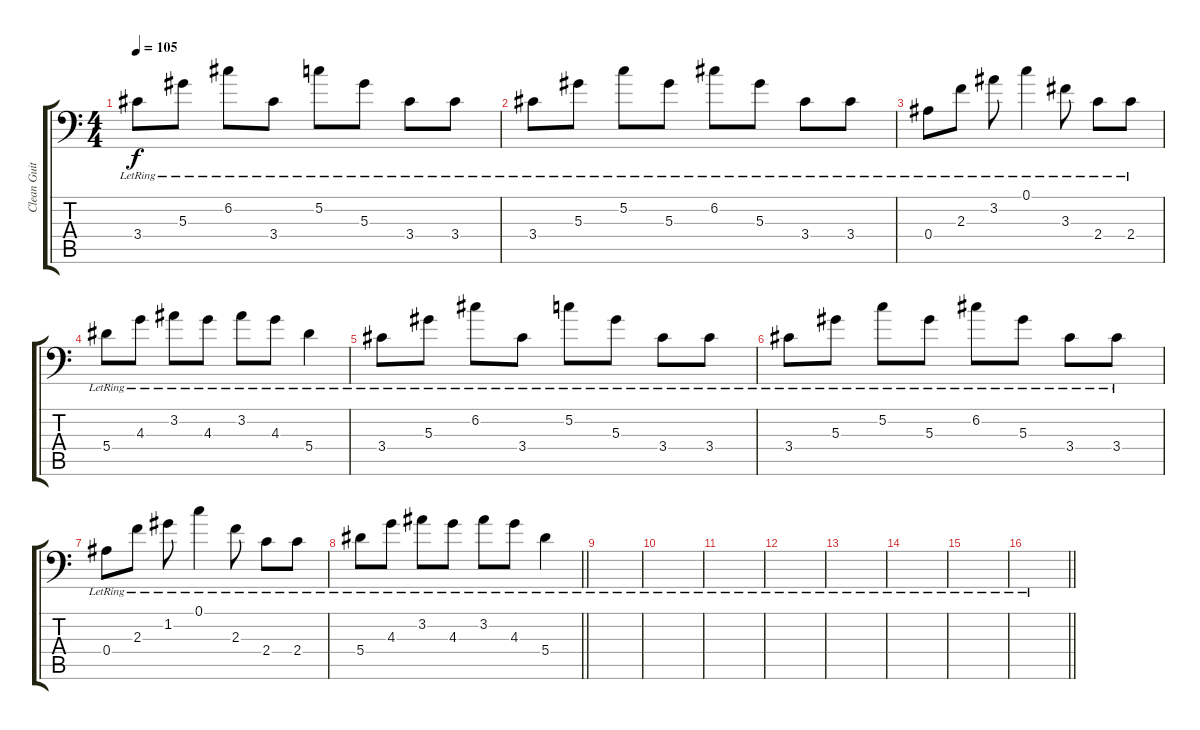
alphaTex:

\track ("Clean Guitar" "Clean Guit") {instrument acousticguitarsteel}
\staff {score tabs}
\tuning (C4 G3 Eb3 Bb2 F2 Bb1) {hide}
\ts (4 4)
\tempo 105
\clef f4
\ks c
3.4{lr}.8{dy f} 5.3{lr}.8 6.2{lr}.8 3.4{lr}.8 5.2{lr}.8 5.3{lr}.8 3.4{lr}.8 3.4{lr}.8 |
3.4{lr}.8 5.3{lr}.8 5.2{lr}.8 5.3{lr}.8 6.2{lr}.8 5.3{lr}.8 3.4{lr}.8 3.4{lr}.8 |
0.4{lr}.8 2.3{lr}.8 3.2{lr}.8 0.1{lr}.4 3.3{lr}.8 2.4{lr}.8 2.4{lr}.8 |
5.4{lr}.8 4.3{lr}.8 3.2{lr}.8 4.3{lr}.8 3.2{lr}.8 4.3{lr}.8 5.4{lr}.4 |
3.4{lr}.8 5.3{lr}.8 6.2{lr}.8 3.4{lr}.8 5.2{lr}.8 5.3{lr}.8 3.4{lr}.8 3.4{lr}.8 |
3.4{lr}.8 5.3{lr}.8 5.2{lr}.8 5.3{lr}.8 6.2{lr}.8 5.3{lr}.8 3.4{lr}.8 3.4{lr}.8 |
0.4{lr}.8 2.3{lr}.8 1.2{lr}.8 0.1{lr}.4 2.3{lr}.8 2.4{lr}.8 2.4{lr}.8 |
\barLineRight lightlight
5.4{lr}.8 4.3{lr}.8 3.2{lr}.8 4.3{lr}.8 3.2{lr}.8 4.3{lr}.8 5.4{lr}.4 |
|
|
|
|
|
|
|
\barLineRight lightlight
